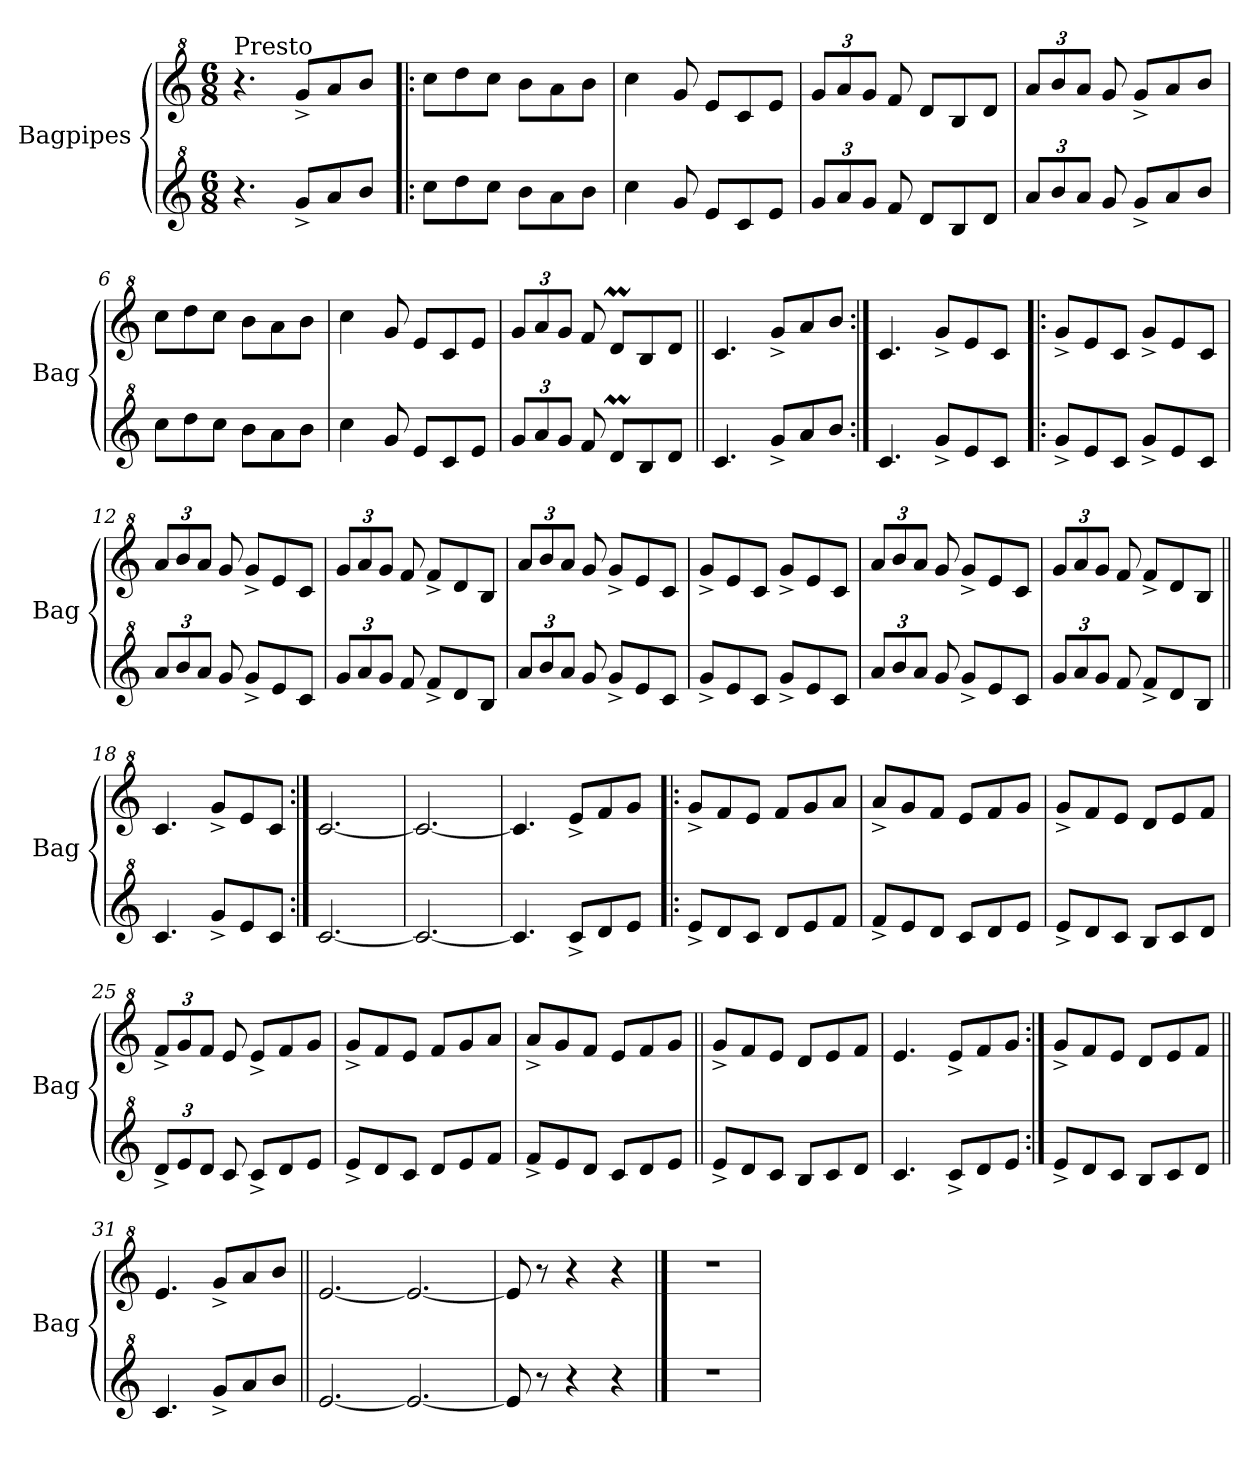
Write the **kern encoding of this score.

**kern	**kern
*part2	*part1
*staff2	*staff1
*I"Bagpipes	*I"Bagpipes
*I'Bag	*I'Bag
*clefG^2	*clefG^2
*k[]	*k[]
*C:	*C:
*M6/8	*M6/8
=1	=1
!	!LO:TX:a:t=Presto
4.r	4.r
8gg^/L	8gg^/L
8aa/	8aa/
8bb/J	8bb/J
=2!|:	=2!|:
8ccc\L	8ccc\L
8ddd\	8ddd\
8ccc\J	8ccc\J
8bb\L	8bb\L
8aa\	8aa\
8bb\J	8bb\J
=3	=3
4ccc\	4ccc\
8gg/	8gg/
8ee/L	8ee/L
8cc/	8cc/
8ee/J	8ee/J
=4	=4
*Xbrackettup	*Xbrackettup
12gg/L	12gg/L
12aa/	12aa/
12gg/J	12gg/J
8ff/	8ff/
8dd/L	8dd/L
8b/	8b/
8dd/J	8dd/J
=5	=5
12aa/L	12aa/L
12bb/	12bb/
12aa/J	12aa/J
8gg/	8gg/
8gg^/L	8gg^/L
8aa/	8aa/
8bb/J	8bb/J
=6	=6
8ccc\L	8ccc\L
8ddd\	8ddd\
8ccc\J	8ccc\J
8bb\L	8bb\L
8aa\	8aa\
8bb\J	8bb\J
=7	=7
4ccc\	4ccc\
8gg/	8gg/
8ee/L	8ee/L
8cc/	8cc/
8ee/J	8ee/J
!!LO:LB:g=z
=8	=8
12gg/L	12gg/L
12aa/	12aa/
12gg/J	12gg/J
8ff/	8ff/
8ddM/L	8ddM/L
8b/	8b/
8dd/J	8dd/J
=9||	=9||
4.cc/	4.cc/
8gg^/L	8gg^/L
8aa/	8aa/
8bb/J	8bb/J
=10:|!	=10:|!
4.cc/	4.cc/
8gg^/L	8gg^/L
8ee/	8ee/
8cc/J	8cc/J
=11!|:	=11!|:
8gg^/L	8gg^/L
8ee/	8ee/
8cc/J	8cc/J
8gg^/L	8gg^/L
8ee/	8ee/
8cc/J	8cc/J
=12	=12
12aa/L	12aa/L
12bb/	12bb/
12aa/J	12aa/J
8gg/	8gg/
8gg^/L	8gg^/L
8ee/	8ee/
8cc/J	8cc/J
=13	=13
12gg/L	12gg/L
12aa/	12aa/
12gg/J	12gg/J
8ff/	8ff/
8ff^/L	8ff^/L
8dd/	8dd/
8b/J	8b/J
=14	=14
12aa/L	12aa/L
12bb/	12bb/
12aa/J	12aa/J
8gg/	8gg/
8gg^/L	8gg^/L
8ee/	8ee/
8cc/J	8cc/J
!!LO:LB:g=z
=15	=15
8gg^/L	8gg^/L
8ee/	8ee/
8cc/J	8cc/J
8gg^/L	8gg^/L
8ee/	8ee/
8cc/J	8cc/J
=16	=16
12aa/L	12aa/L
12bb/	12bb/
12aa/J	12aa/J
8gg/	8gg/
8gg^/L	8gg^/L
8ee/	8ee/
8cc/J	8cc/J
=17	=17
12gg/L	12gg/L
12aa/	12aa/
12gg/J	12gg/J
8ff/	8ff/
8ff^/L	8ff^/L
8dd/	8dd/
8b/J	8b/J
=18||	=18||
4.cc/	4.cc/
8gg^/L	8gg^/L
8ee/	8ee/
8cc/J	8cc/J
=19:|!	=19:|!
[2.cc/	[2.cc/
=20	=20
2.cc/_	2.cc/_
=21	=21
4.cc/]	4.cc/]
8cc^/L	8ee^/L
8dd/	8ff/
8ee/J	8gg/J
=22!|:	=22!|:
8ee^/L	8gg^/L
8dd/	8ff/
8cc/J	8ee/J
8dd/L	8ff/L
8ee/	8gg/
8ff/J	8aa/J
!!LO:LB:g=z
=23	=23
8ff^/L	8aa^/L
8ee/	8gg/
8dd/J	8ff/J
8cc/L	8ee/L
8dd/	8ff/
8ee/J	8gg/J
=24	=24
8ee^/L	8gg^/L
8dd/	8ff/
8cc/J	8ee/J
8b/L	8dd/L
8cc/	8ee/
8dd/J	8ff/J
=25	=25
12dd^/L	12ff^/L
12ee/	12gg/
12dd/J	12ff/J
8cc/	8ee/
8cc^/L	8ee^/L
8dd/	8ff/
8ee/J	8gg/J
=26	=26
8ee^/L	8gg^/L
8dd/	8ff/
8cc/J	8ee/J
8dd/L	8ff/L
8ee/	8gg/
8ff/J	8aa/J
=27	=27
8ff^/L	8aa^/L
8ee/	8gg/
8dd/J	8ff/J
8cc/L	8ee/L
8dd/	8ff/
8ee/J	8gg/J
=28||	=28||
8ee^/L	8gg^/L
8dd/	8ff/
8cc/J	8ee/J
8b/L	8dd/L
8cc/	8ee/
8dd/J	8ff/J
=29	=29
4.cc/	4.ee/
8cc^/L	8ee^/L
8dd/	8ff/
8ee/J	8gg/J
!!LO:LB:g=z
=30:|!	=30:|!
8ee^/L	8gg^/L
8dd/	8ff/
8cc/J	8ee/J
8b/L	8dd/L
8cc/	8ee/
8dd/J	8ff/J
=31||	=31||
4.cc/	4.ee/
8gg^/L	8gg^/L
8aa/	8aa/
8bb/J	8bb/J
=32||	=32||
[2.ee/	[2.ee/
2.ee/_	2.ee/_
=33	=33
8ee/]	8ee/]
8r	8r
4r	4r
4r	4r
==34	==34
2.r	2.r
=	=
*-	*-
